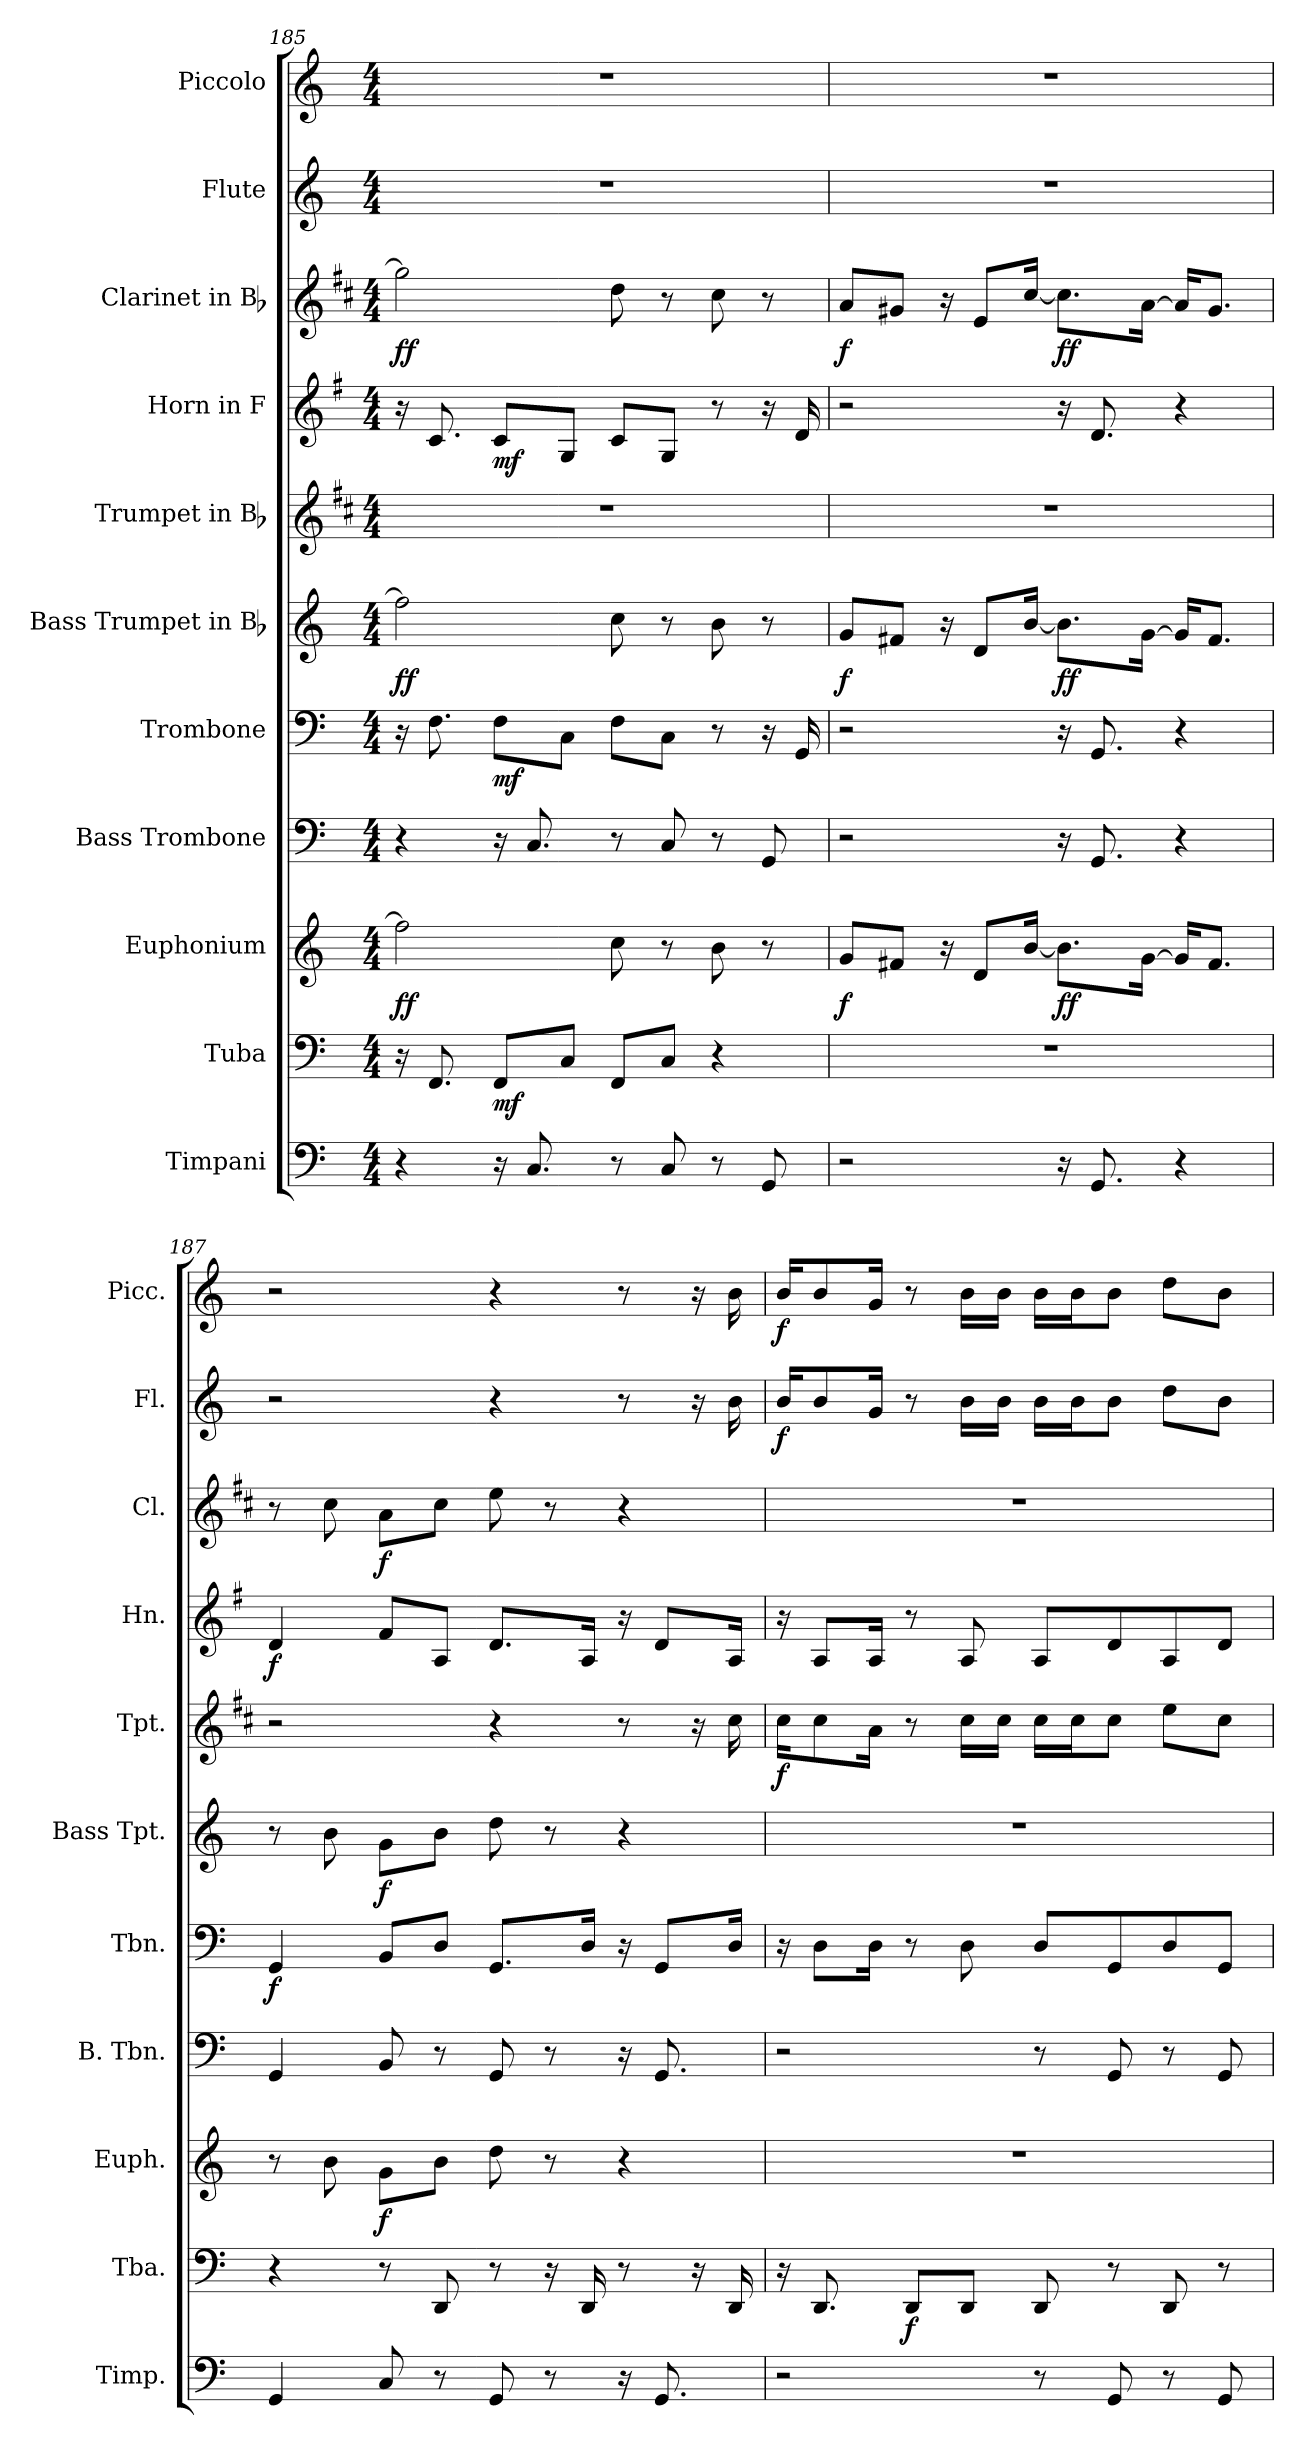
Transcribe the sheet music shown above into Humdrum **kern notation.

**kern	**kern	**dynam	**kern	**dynam	**kern	**kern	**dynam	**kern	**dynam	**kern	**dynam	**kern	**dynam	**kern	**dynam	**kern	**dynam	**kern	**dynam
*part11	*part10	*part10	*part9	*part9	*part8	*part7	*part7	*part6	*part6	*part5	*part5	*part4	*part4	*part3	*part3	*part2	*part2	*part1	*part1
*staff11	*staff10	*staff10	*staff9	*staff9	*staff8	*staff7	*staff7	*staff6	*staff6	*staff5	*staff5	*staff4	*staff4	*staff3	*staff3	*staff2	*staff2	*staff1	*staff1
*I"Timpani	*I"Tuba	*	*I"Euphonium	*	*I"Bass Trombone	*I"Trombone	*	*I"Bass Trumpet in Bb	*	*I"Trumpet in Bb	*	*I"Horn in F	*	*I"Clarinet in Bb	*	*I"Flute	*	*I"Piccolo	*
*I'Timp.	*I'Tba.	*	*I'Euph.	*	*I'B. Tbn.	*I'Tbn.	*	*I'Bass Tpt.	*	*I'Tpt.	*	*I'Hn.	*	*I'Cl.	*	*I'Fl.	*	*I'Picc.	*
*clefF4	*clefF4	*	*clefG2	*	*clefF4	*clefF4	*	*clefG2	*	*clefG2	*	*clefG2	*	*clefG2	*	*clefG2	*	*clefG2	*
*	*	*	*ITrd8c14	*	*	*	*	*ITrd8c14	*	*ITrd1c2	*	*ITrd4c7	*	*ITrd1c2	*	*	*	*ITrd-7c-12	*
*k[]	*k[]	*	*k[]	*	*k[]	*k[]	*	*k[]	*	*k[]	*	*k[]	*	*k[]	*	*k[]	*	*k[]	*
*C:	*C:	*	*C:	*	*C:	*C:	*	*C:	*	*C:	*	*C:	*	*C:	*	*C:	*	*C:	*
*M4/4	*M4/4	*	*M4/4	*	*M4/4	*M4/4	*	*M4/4	*	*M4/4	*	*M4/4	*	*M4/4	*	*M4/4	*	*M4/4	*
=185	=185	=185	=185	=185	=185	=185	=185	=185	=185	=185	=185	=185	=185	=185	=185	=185	=185	=185	=185
4r	16r	.	2fi\]	ff	4r	16r	.	2fi\]	ff	1r	.	16r	.	2ffi\]	ff	1r	.	1r	.
.	8.FFi/	.	.	.	.	8.Fi\	.	.	.	.	.	8.Fi/	.	.	.	.	.	.	.
16r	8FFi/L	mf	.	.	16r	8Fi\L	mf	.	.	.	.	8Fi/L	mf	.	.	.	.	.	.
8.Ci/	.	.	.	.	8.Ci/	.	.	.	.	.	.	.	.	.	.	.	.	.	.
.	8Ci/J	.	.	.	.	8Ci\J	.	.	.	.	.	8Ci/J	.	.	.	.	.	.	.
8r	8FFi/L	.	8ci\	.	8r	8Fi\L	.	8ci\	.	.	.	8Fi/L	.	8cci\	.	.	.	.	.
8Ci/	8Ci/J	.	8r	.	8Ci/	8Ci\J	.	8r	.	.	.	8Ci/J	.	8r	.	.	.	.	.
8r	4r	.	8Bi\	.	8r	8r	.	8Bi\	.	.	.	8r	.	8bi\	.	.	.	.	.
8GGi/	.	.	8r	.	8GGi/	16r	.	8r	.	.	.	16r	.	8r	.	.	.	.	.
.	.	.	.	.	.	16GGi/	.	.	.	.	.	16Gi/	.	.	.	.	.	.	.
=186	=186	=186	=186	=186	=186	=186	=186	=186	=186	=186	=186	=186	=186	=186	=186	=186	=186	=186	=186
2r	1r	.	8Gi/L	f	2r	2r	.	8Gi/L	f	1r	.	2r	.	8gi/L	f	1r	.	1r	.
.	.	.	8F#Xi/J	.	.	.	.	8F#Xi/J	.	.	.	.	.	8f#Xi/J	.	.	.	.	.
.	.	.	16r	.	.	.	.	16r	.	.	.	.	.	16r	.	.	.	.	.
.	.	.	8Di/L	.	.	.	.	8Di/L	.	.	.	.	.	8di/L	.	.	.	.	.
.	.	.	[16Bi/Jk	.	.	.	.	[16Bi/Jk	.	.	.	.	.	[16bi/Jk	.	.	.	.	.
16r	.	.	8.Bi\L]	ff	16r	16r	.	8.Bi\L]	ff	.	.	16r	.	8.bi\L]	ff	.	.	.	.
8.GGi/	.	.	.	.	8.GGi/	8.GGi/	.	.	.	.	.	8.Gi/	.	.	.	.	.	.	.
.	.	.	[16Gi\Jk	.	.	.	.	[16Gi\Jk	.	.	.	.	.	[16gi\Jk	.	.	.	.	.
4r	.	.	16Gi/KL]	.	4r	4r	.	16Gi/KL]	.	.	.	4r	.	16gi/KL]	.	.	.	.	.
.	.	.	8.F#i/J	.	.	.	.	8.F#i/J	.	.	.	.	.	8.f#i/J	.	.	.	.	.
=187	=187	=187	=187	=187	=187	=187	=187	=187	=187	=187	=187	=187	=187	=187	=187	=187	=187	=187	=187
4GGi/	4r	.	8r	.	4GGi/	4GGi/	f	8r	.	2r	.	4Gi/	f	8r	.	2r	.	2r	.
.	.	.	8Bi\	.	.	.	.	8Bi\	.	.	.	.	.	8bi\	.	.	.	.	.
8Ci/	8r	.	8Gi\L	f	8BBi/	8BBi/L	.	8Gi\L	f	.	.	8Bi/L	.	8gi\L	f	.	.	.	.
8r	8DDi/	.	8Bi\J	.	8r	8Di/J	.	8Bi\J	.	.	.	8Di/J	.	8bi\J	.	.	.	.	.
8GGi/	8r	.	8di\	.	8GGi/	8.GGi/L	.	8di\	.	4r	.	8.Gi/L	.	8ddi\	.	4r	.	4r	.
8r	16r	.	8r	.	8r	.	.	8r	.	.	.	.	.	8r	.	.	.	.	.
.	16DDi/	.	.	.	.	16Di/Jk	.	.	.	.	.	16Di/Jk	.	.	.	.	.	.	.
16r	8r	.	4r	.	16r	16r	.	4r	.	8r	.	16r	.	4r	.	8r	.	8r	.
8.GGi/	.	.	.	.	8.GGi/	8GGi/L	.	.	.	.	.	8Gi/L	.	.	.	.	.	.	.
.	16r	.	.	.	.	.	.	.	.	16r	.	.	.	.	.	16r	.	16r	.
.	16DDi/	.	.	.	.	16Di/Jk	.	.	.	16bi\	.	16Di/Jk	.	.	.	16bi\	.	16bbi\	.
=188	=188	=188	=188	=188	=188	=188	=188	=188	=188	=188	=188	=188	=188	=188	=188	=188	=188	=188	=188
2r	16r	.	1r	.	2r	16r	.	1r	.	16bi\KL	f	16r	.	1r	.	16bi/KL	f	16bbi/KL	f
.	8.DDi/	.	.	.	.	8Di\L	.	.	.	8bi\	.	8Di/L	.	.	.	8bi/	.	8bbi/	.
.	.	.	.	.	.	16Di\Jk	.	.	.	16gi\Jk	.	16Di/Jk	.	.	.	16gi/Jk	.	16ggi/Jk	.
.	8DDi/L	f	.	.	.	8r	.	.	.	8r	.	8r	.	.	.	8r	.	8r	.
.	8DDi/J	.	.	.	.	8Di\	.	.	.	16bi\LL	.	8Di/	.	.	.	16bi\LL	.	16bbi\LL	.
.	.	.	.	.	.	.	.	.	.	16bi\JJ	.	.	.	.	.	16bi\JJ	.	16bbi\JJ	.
8r	8DDi/	.	.	.	8r	8Di/L	.	.	.	16bi\LL	.	8Di/L	.	.	.	16bi\LL	.	16bbi\LL	.
.	.	.	.	.	.	.	.	.	.	16bi\J	.	.	.	.	.	16bi\J	.	16bbi\J	.
8GGi/	8r	.	.	.	8GGi/	8GGi/	.	.	.	8bi\J	.	8Gi/	.	.	.	8bi\J	.	8bbi\J	.
8r	8DDi/	.	.	.	8r	8Di/	.	.	.	8ddi\L	.	8Di/	.	.	.	8ddi\L	.	8dddi\L	.
8GGi/	8r	.	.	.	8GGi/	8GGi/J	.	.	.	8bi\J	.	8Gi/J	.	.	.	8bi\J	.	8bbi\J	.
=	=	=	=	=	=	=	=	=	=	=	=	=	=	=	=	=	=	=	=
*-	*-	*-	*-	*-	*-	*-	*-	*-	*-	*-	*-	*-	*-	*-	*-	*-	*-	*-	*-
